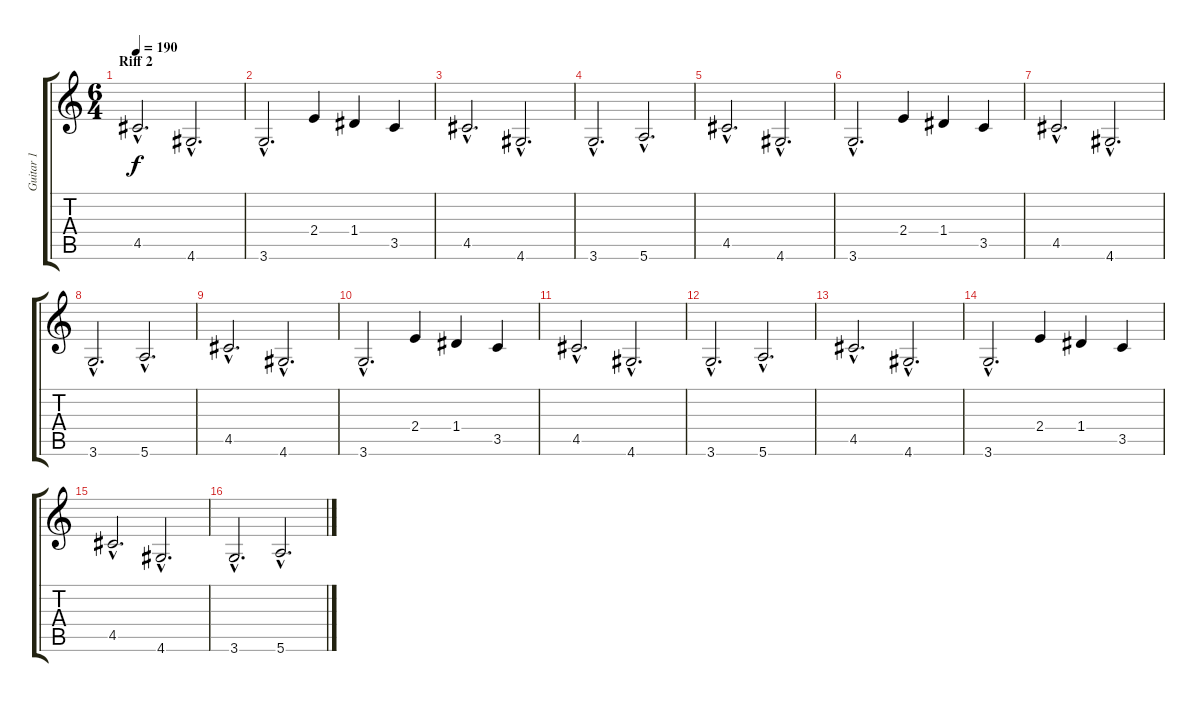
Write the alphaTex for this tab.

\track ("Guitar 1" "Guitar 1") {instrument distortionguitar}
\staff {score tabs}
\tuning (E4 B3 G3 D3 A2 E2) {hide}
\ts (6 4)
\section ("" "Riff 2")
\tempo 190
\clef g2
\ks c
4.5{hac}.2{d dy f} 4.6{hac}.2{d} |
3.6{hac}.2{d} 2.4.4 1.4.4 3.5.4 |
4.5{hac}.2{d} 4.6{hac}.2{d} |
3.6{hac}.2{d} 5.6{hac}.2{d} |
4.5{hac}.2{d} 4.6{hac}.2{d} |
3.6{hac}.2{d} 2.4.4 1.4.4 3.5.4 |
4.5{hac}.2{d} 4.6{hac}.2{d} |
3.6{hac}.2{d} 5.6{hac}.2{d} |
4.5{hac}.2{d} 4.6{hac}.2{d} |
3.6{hac}.2{d} 2.4.4 1.4.4 3.5.4 |
4.5{hac}.2{d} 4.6{hac}.2{d} |
3.6{hac}.2{d} 5.6{hac}.2{d} |
4.5{hac}.2{d} 4.6{hac}.2{d} |
3.6{hac}.2{d} 2.4.4 1.4.4 3.5.4 |
4.5{hac}.2{d} 4.6{hac}.2{d} |
3.6{hac}.2{d} 5.6{hac}.2{d}
